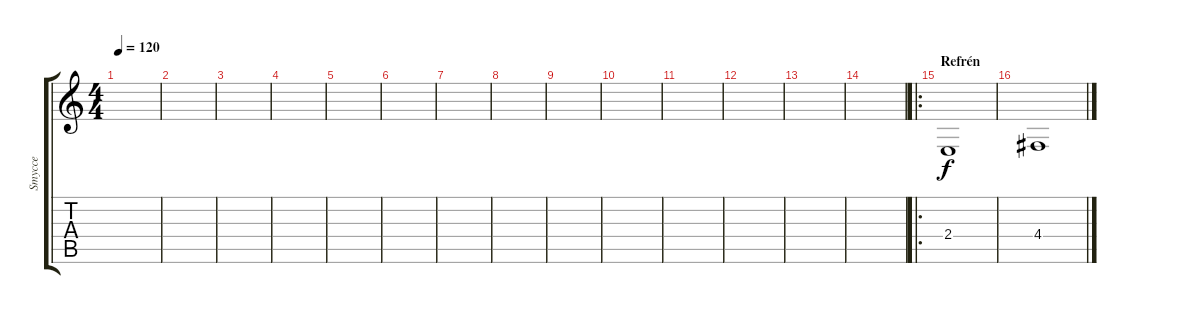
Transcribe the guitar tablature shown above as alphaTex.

\track ("Smycce" "Smycce") {instrument viola}
\staff {score tabs}
\tuning (E4 B3 G3 D3 A2 E2) {hide}
\ts (4 4)
\tempo 120
\clef g2
\ks c
|
|
|
|
|
|
|
|
|
|
|
|
|
|
\ro
\section ("" "Refrén")
2.4.1 |
4.4.1
